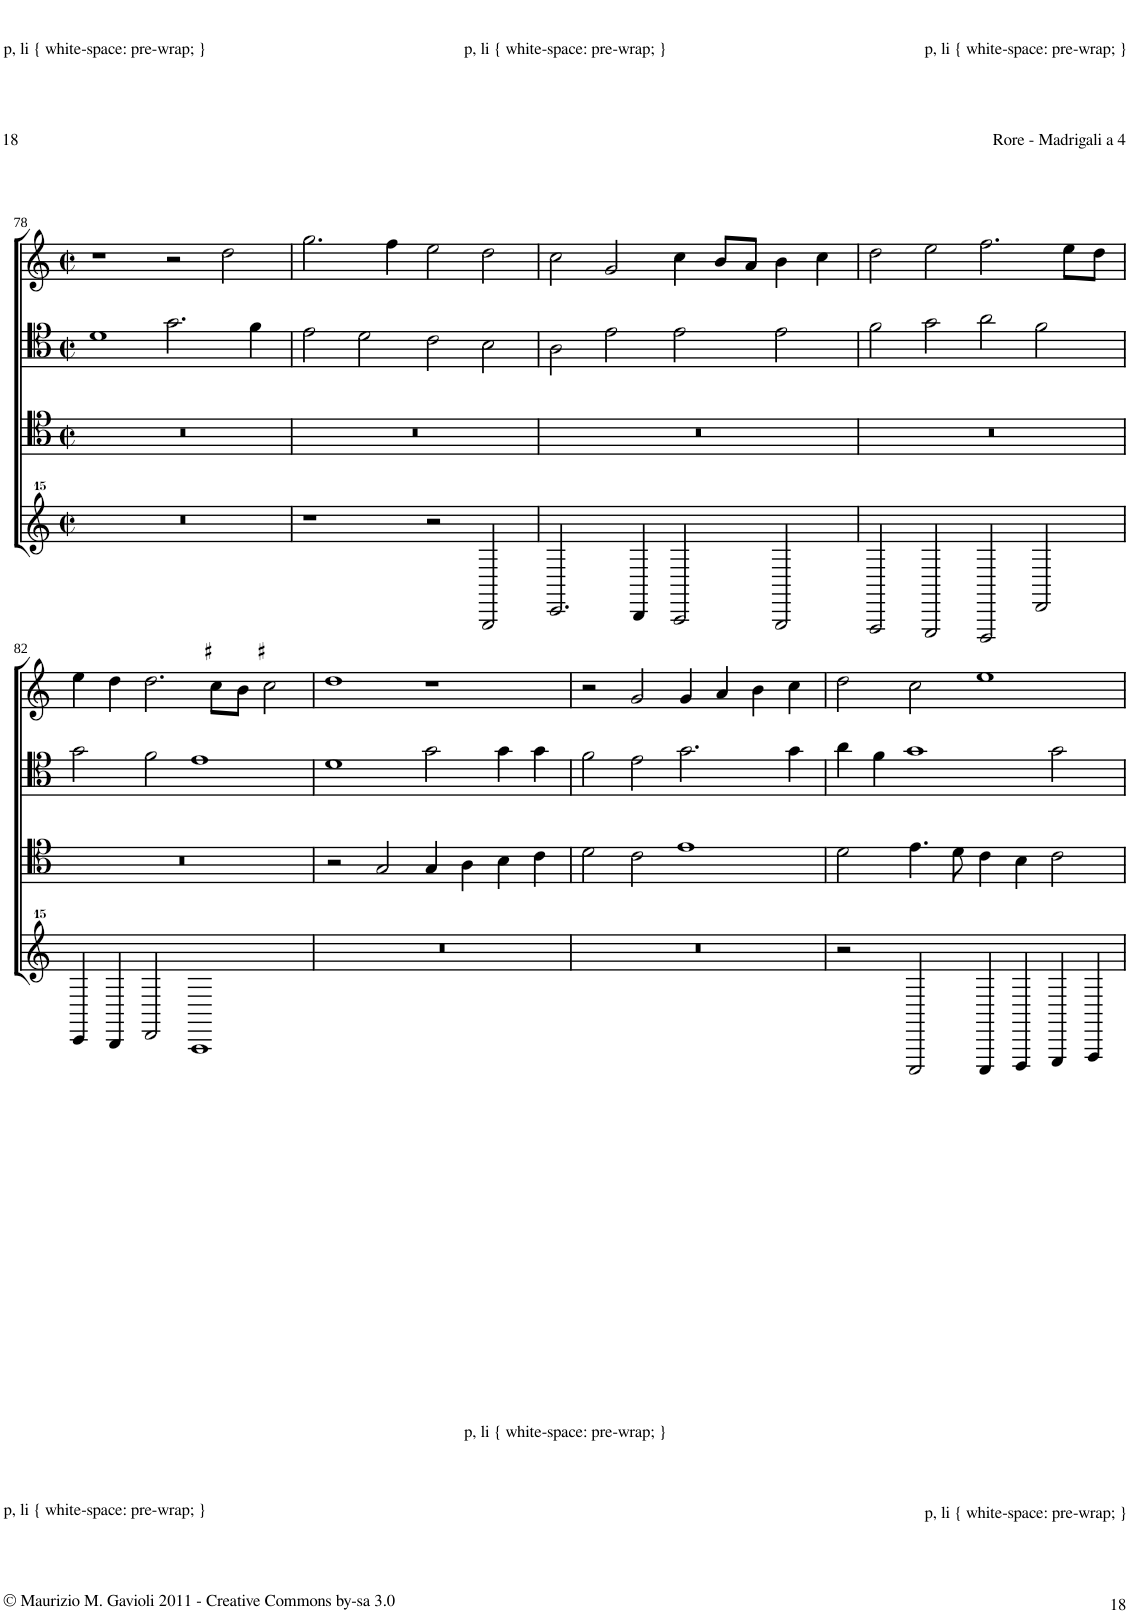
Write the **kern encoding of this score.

**kern	**kern	**kern	**kern
*part4	*part3	*part2	*part1
*staff4	*staff3	*staff2	*staff1
*I"Basso	*I"Tenore	*I"Alto	*I"Canto
!!LO:PB:g=z
*clefG^^2	*clefC4	*clefC4	*clefG2
*k[]	*k[]	*k[]	*k[]
*M4/2	*M4/2	*M4/2	*M4/2
*met(c|)	*met(c|)	*met(c|)	*met(c|)
=78	=78	=78	=78
0r	0r	1d	1r
.	.	2.g\	2r
.	.	.	2dd\
.	.	4f\	.
=79	=79	=79	=79
1r	0r	2e\	2.gg\
.	.	2d\	.
.	.	.	4ff\
2r	.	2c\	2ee\
2G/	.	2B\	2dd\
=80	=80	=80	=80
2.c/	0r	2A\	2cc\
.	.	2e\	2g/
4B/	.	.	.
2A/	.	2e\	4cc\
.	.	.	8b/L
.	.	.	8a/J
2G/	.	2e\	4b\
.	.	.	4cc\
=81	=81	=81	=81
2F/	0r	2f\	2dd\
2E/	.	2g\	2ee\
2D/	.	2a\	2.ff\
2d/	.	2f\	.
.	.	.	8ee\L
.	.	.	8dd\J
!!LO:LB:g=z
=82	=82	=82	=82
4c/	0r	2g\	4ee\
4B/	.	.	4dd\
2d/	.	2f\	2.dd\
1A	.	1e	.
.	.	.	8cc#X\L
.	.	.	8b\J
.	.	.	2cc#X\
=83	=83	=83	=83
0r	2r	1d	1dd
.	2G/	.	.
.	4G/	2g\	1r
.	4A\	.	.
.	4B\	4g\	.
.	4c\	4g\	.
=84	=84	=84	=84
0r	2d\	2f\	2r
.	2c\	2e\	2g/
.	1e	2.g\	4g/
.	.	.	4a/
.	.	.	4b\
.	.	4g\	4cc\
=85	=85	=85	=85
2r	2d\	4a\	2dd\
.	.	4f\	.
2C/	4.e\	1g	2cc\
.	8d\	.	.
4C/	4c\	.	1ee
4D/	4B\	.	.
4E/	2c\	2g\	.
4F/	.	.	.
=	=	=	=
*-	*-	*-	*-
